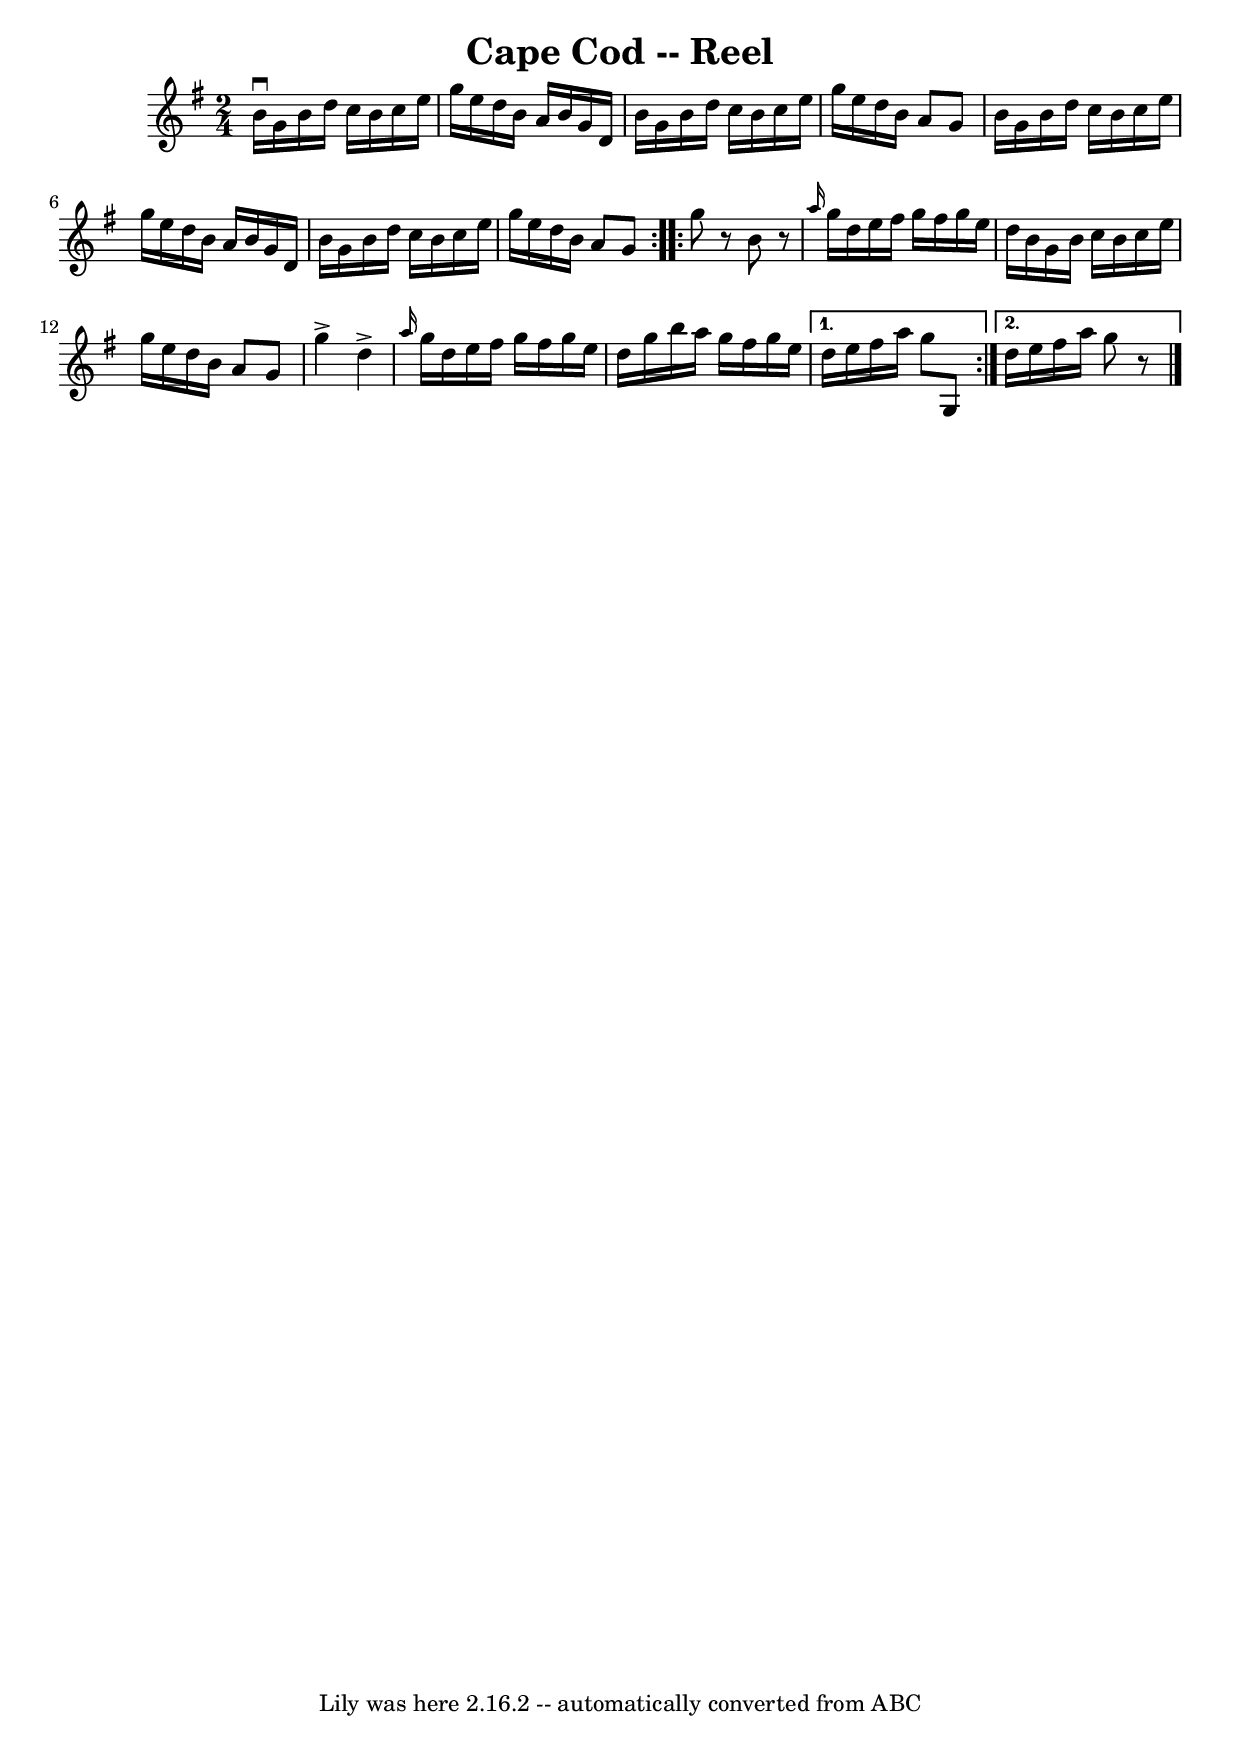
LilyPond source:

\version "2.7.40"
\include "Mammoth.ily"
\header {
	book = "Ryan's Mammoth Collection"
	crossRefNumber = "1"
	footnotes = ""
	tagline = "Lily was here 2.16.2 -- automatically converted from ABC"
	title = "Cape Cod -- Reel"
}
voicedefault =  {
\set Score.defaultBarType = "empty"

\repeat volta 2 {
\time 2/4 \key g \major b'16^\downbow g'16 b'16 d''16 c''16    
b'16 c''16 e''16  |
 g''16 e''16 d''16 b'16 a'16    
b'16 g'16 d'16  |
 b'16 g'16 b'16 d''16 c''16 b'16 
 c''16 e''16  |
 g''16 e''16 d''16 b'16 a'8 g'8  
|
 b'16 g'16 b'16 d''16 c''16 b'16 c''16 e''16  
|
 g''16 e''16 d''16 b'16 a'16 b'16 g'16 d'16  
|
 b'16 g'16 b'16 d''16 c''16 b'16 c''16 e''16  
|
 g''16 e''16 d''16 b'16 a'8 g'8  } \repeat volta 2 {   
 g''8    r8 b'8    r8 |
 \grace { a''16  } g''16 d''16    
e''16 fis''16 g''16 fis''16 g''16 e''16  |
 d''16    
b'16 g'16 b'16 c''16 b'16 c''16 e''16  |
 g''16    
e''16 d''16 b'16 a'8 g'8  |
 g''4^\accent d''4 
^\accent |
 \grace { a''16  } g''16 d''16 e''16 fis''16    
g''16 fis''16 g''16 e''16  |
 d''16 g''16 b''16 a''16 
 g''16 fis''16 g''16 e''16  } \alternative{{ d''16 e''16    
fis''16 a''16 g''8 g8  } { d''16 e''16 fis''16 a''16    
g''8    r8 \bar "|."   }}
}

\score{
    <<

	\context Staff="default"
	{
	    \voicedefault 
	}

    >>
	\layout {
	}
	\midi {}
}
